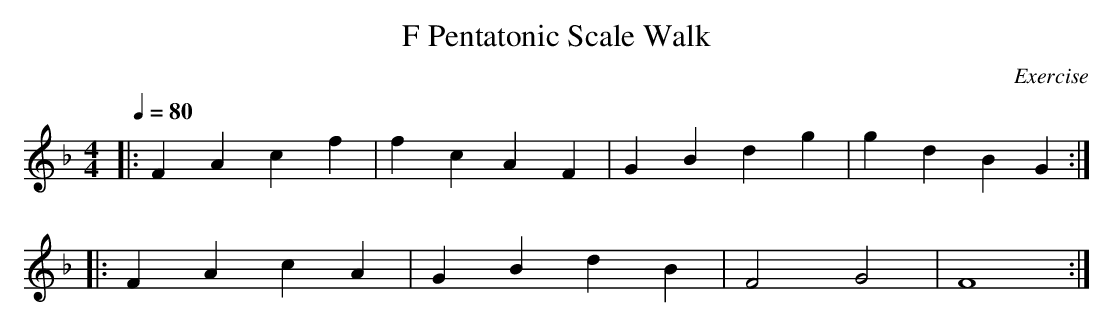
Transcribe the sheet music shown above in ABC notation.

X:1
T:F Pentatonic Scale Walk
C:Exercise
M:4/4
L:1/8
Q:1/4=80
K:F
|: F2 A2 c2 f2 | f2 c2 A2 F2 | G2 B2 d2 g2 | g2 d2 B2 G2 :|
|: F2 A2 c2 A2 | G2 B2 d2 B2 | F4 G4 | F8 :|
